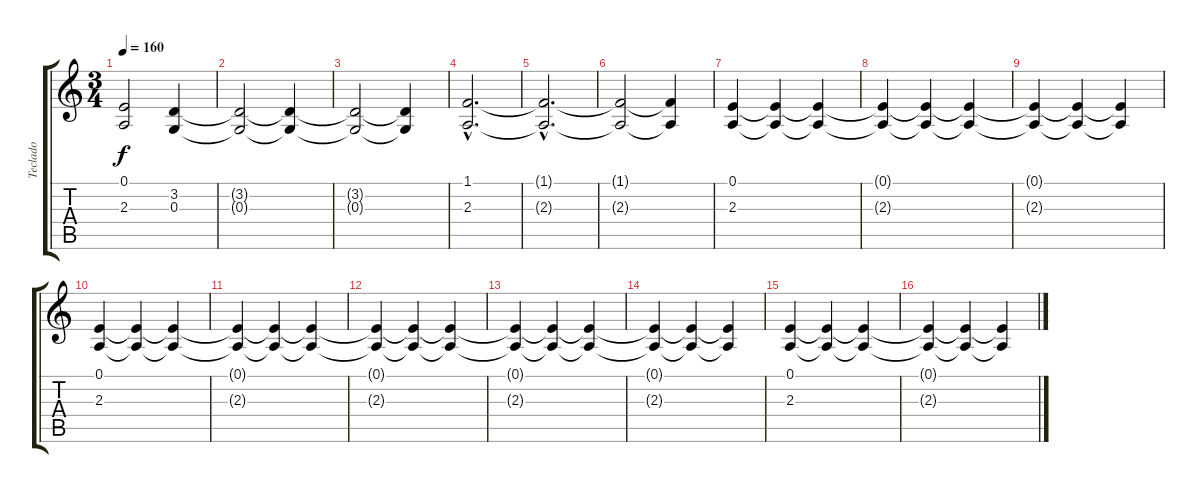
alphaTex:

\track ("Teclado" "Teclado") {instrument stringensemble2}
\staff {score tabs}
\tuning (E4 B3 G3 D3 A2 E2) {hide}
\ts (3 4)
\tempo 160
\clef g2
\ks c
(0.1{t} 2.3{t}).2{dy f} (3.2 0.3).4 |
(3.2{t} 0.3{t}).2 (3.2{t} 0.3{t}).4 |
(3.2{t} 0.3{t}).2 (3.2{t} 0.3{t}).4 |
(1.1{hac} 2.3{hac}).2{d} |
(1.1{hac t} 2.3{hac t}).2{d} |
(1.1{t} 2.3{t}).2 (1.1{t} 2.3{t}).4 |
(0.1 2.3).4 (0.1{t} 2.3{t}).4 (0.1{t} 2.3{t}).4 |
(0.1{t} 2.3{t}).4 (0.1{t} 2.3{t}).4 (0.1{t} 2.3{t}).4 |
(0.1{t} 2.3{t}).4 (0.1{t} 2.3{t}).4 (0.1{t} 2.3{t}).4 |
(0.1 2.3).4 (0.1{t} 2.3{t}).4 (0.1{t} 2.3{t}).4 |
(0.1{t} 2.3{t}).4 (0.1{t} 2.3{t}).4 (0.1{t} 2.3{t}).4 |
(0.1{t} 2.3{t}).4 (0.1{t} 2.3{t}).4 (0.1{t} 2.3{t}).4 |
(0.1{t} 2.3{t}).4 (0.1{t} 2.3{t}).4 (0.1{t} 2.3{t}).4 |
(0.1{t} 2.3{t}).4 (0.1{t} 2.3{t}).4 (0.1{t} 2.3{t}).4 |
(0.1 2.3).4 (0.1{t} 2.3{t}).4 (0.1{t} 2.3{t}).4 |
(0.1{t} 2.3{t}).4 (0.1{t} 2.3{t}).4 (0.1{t} 2.3{t}).4
